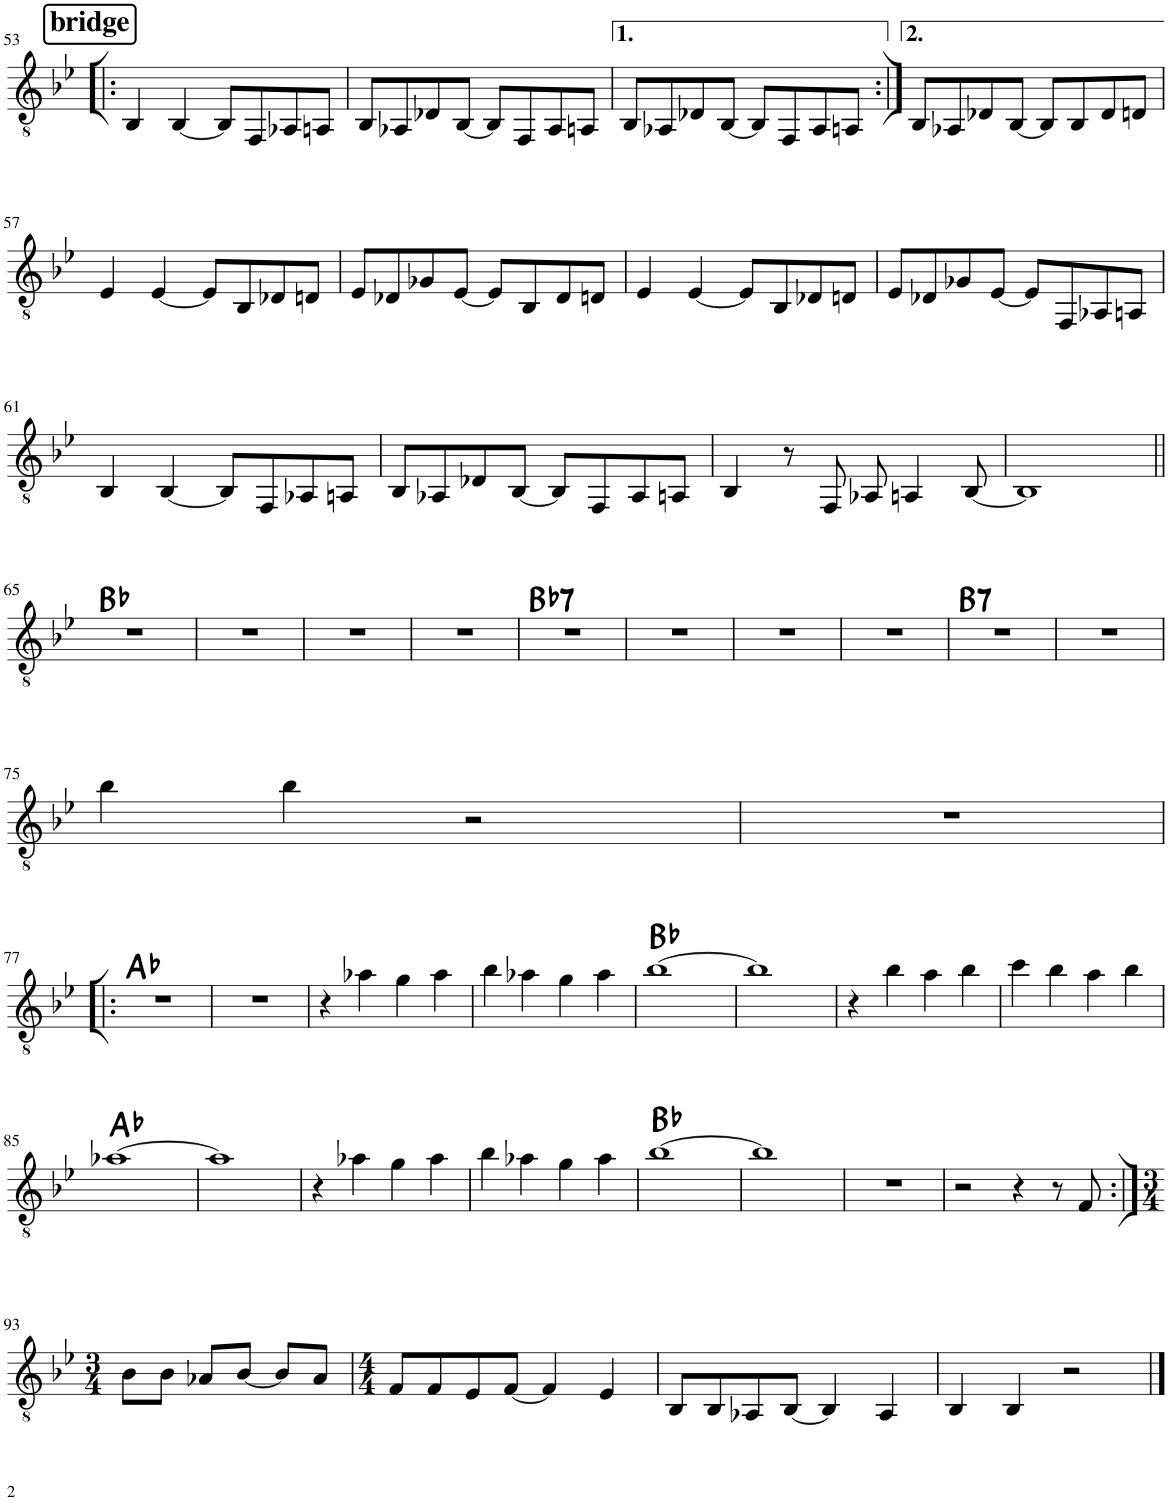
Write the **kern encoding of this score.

**kern	**harte
*part1	*part1
*staff1	*
*I"Classical Guitar	*
*I'Guit.	*
!!LO:PB:g=z
*clefGv2	*
*k[b-e-]	*
*M4/4	*
!!LO:REH:place=s1:a:B:rj:fs=14:t=bridge
=53!|:	=53!|:
4BB-/	.
[4BB-/	.
8BB-/L]	.
8FF/	.
8AA-X/	.
8AAn/J	.
=54	=54
8BB-/L	.
8AA-X/	.
8D-X/	.
[8BB-/J	.
8BB-/L]	.
8FF/	.
8AA-/	.
8AAn/J	.
=55	=55
8BB-/L	.
8AA-X/	.
8D-X/	.
[8BB-/J	.
8BB-/L]	.
8FF/	.
8AA-/	.
8AAn/J	.
=56:|!	=56:|!
8BB-/L	.
8AA-X/	.
8D-X/	.
[8BB-/J	.
8BB-/L]	.
8BB-/	.
8D-/	.
8Dn/J	.
!!LO:LB:g=z
=57	=57
4E-/	.
[4E-/	.
8E-/L]	.
8BB-/	.
8D-X/	.
8Dn/J	.
=58	=58
8E-/L	.
8D-X/	.
8G-X/	.
[8E-/J	.
8E-/L]	.
8BB-/	.
8D-/	.
8Dn/J	.
=59	=59
4E-/	.
[4E-/	.
8E-/L]	.
8BB-/	.
8D-X/	.
8Dn/J	.
=60	=60
8E-/L	.
8D-X/	.
8G-X/	.
[8E-/J	.
8E-/L]	.
8FF/	.
8AA-X/	.
8AAn/J	.
!!LO:LB:g=z
=61	=61
4BB-/	.
[4BB-/	.
8BB-/L]	.
8FF/	.
8AA-X/	.
8AAn/J	.
=62	=62
8BB-/L	.
8AA-X/	.
8D-X/	.
[8BB-/J	.
8BB-/L]	.
8FF/	.
8AA-/	.
8AAn/J	.
=63	=63
4BB-/	.
8r	.
8FF/	.
8AA-X/	.
4AAn/	.
[8BB-/	.
=64	=64
1BB-]	.
!!LO:LB:g=z
=65||	=65||
1r	Bb:maj
=66	=66
1r	.
=67	=67
1r	.
=68	=68
1r	.
=69	=69
!	!LO:H:kt=7
1r	Bb:7
=70	=70
1r	.
=71	=71
1r	.
=72	=72
1r	.
=73	=73
!	!LO:H:kt=7
1r	B:7
=74	=74
1r	.
!!LO:LB:g=z
=75	=75
4b-\	.
4b-\	.
2r	.
=76	=76
1r	.
!!LO:LB:g=z
=77!|:	=77!|:
1r	Ab:maj
=78	=78
1r	.
=79	=79
4r	.
4a-X\	.
4g\	.
4a-\	.
=80	=80
4b-\	.
4a-X\	.
4g\	.
4a-\	.
=81	=81
[1b-	Bb:maj
=82	=82
1b-]	.
=83	=83
4r	.
4b-\	.
4a\	.
4b-\	.
=84	=84
4cc\	.
4b-\	.
4a\	.
4b-\	.
!!LO:LB:g=z
=85	=85
[1a-X	Ab:maj
=86	=86
1a-]	.
=87	=87
4r	.
4a-X\	.
4g\	.
4a-\	.
=88	=88
4b-\	.
4a-X\	.
4g\	.
4a-\	.
=89	=89
[1b-	Bb:maj
=90	=90
1b-]	.
=91	=91
1r	.
=92	=92
2r	.
4r	.
8r	.
8F/	.
!!LO:LB:g=z
=93:|!	=93:|!
*M3/4	*
8B-\L	.
8B-\J	.
8A-X/L	.
[8B-/J	.
8B-/L]	.
8A-/J	.
=94	=94
*M4/4	*
8F/L	.
8F/	.
8E-/	.
[8F/J	.
4F/]	.
4E-/	.
=95	=95
8BB-/L	.
8BB-/	.
8AA-X/	.
[8BB-/J	.
4BB-/]	.
4AA-/	.
=96	=96
4BB-/	.
4BB-/	.
2r	.
==	==
*-	*-
